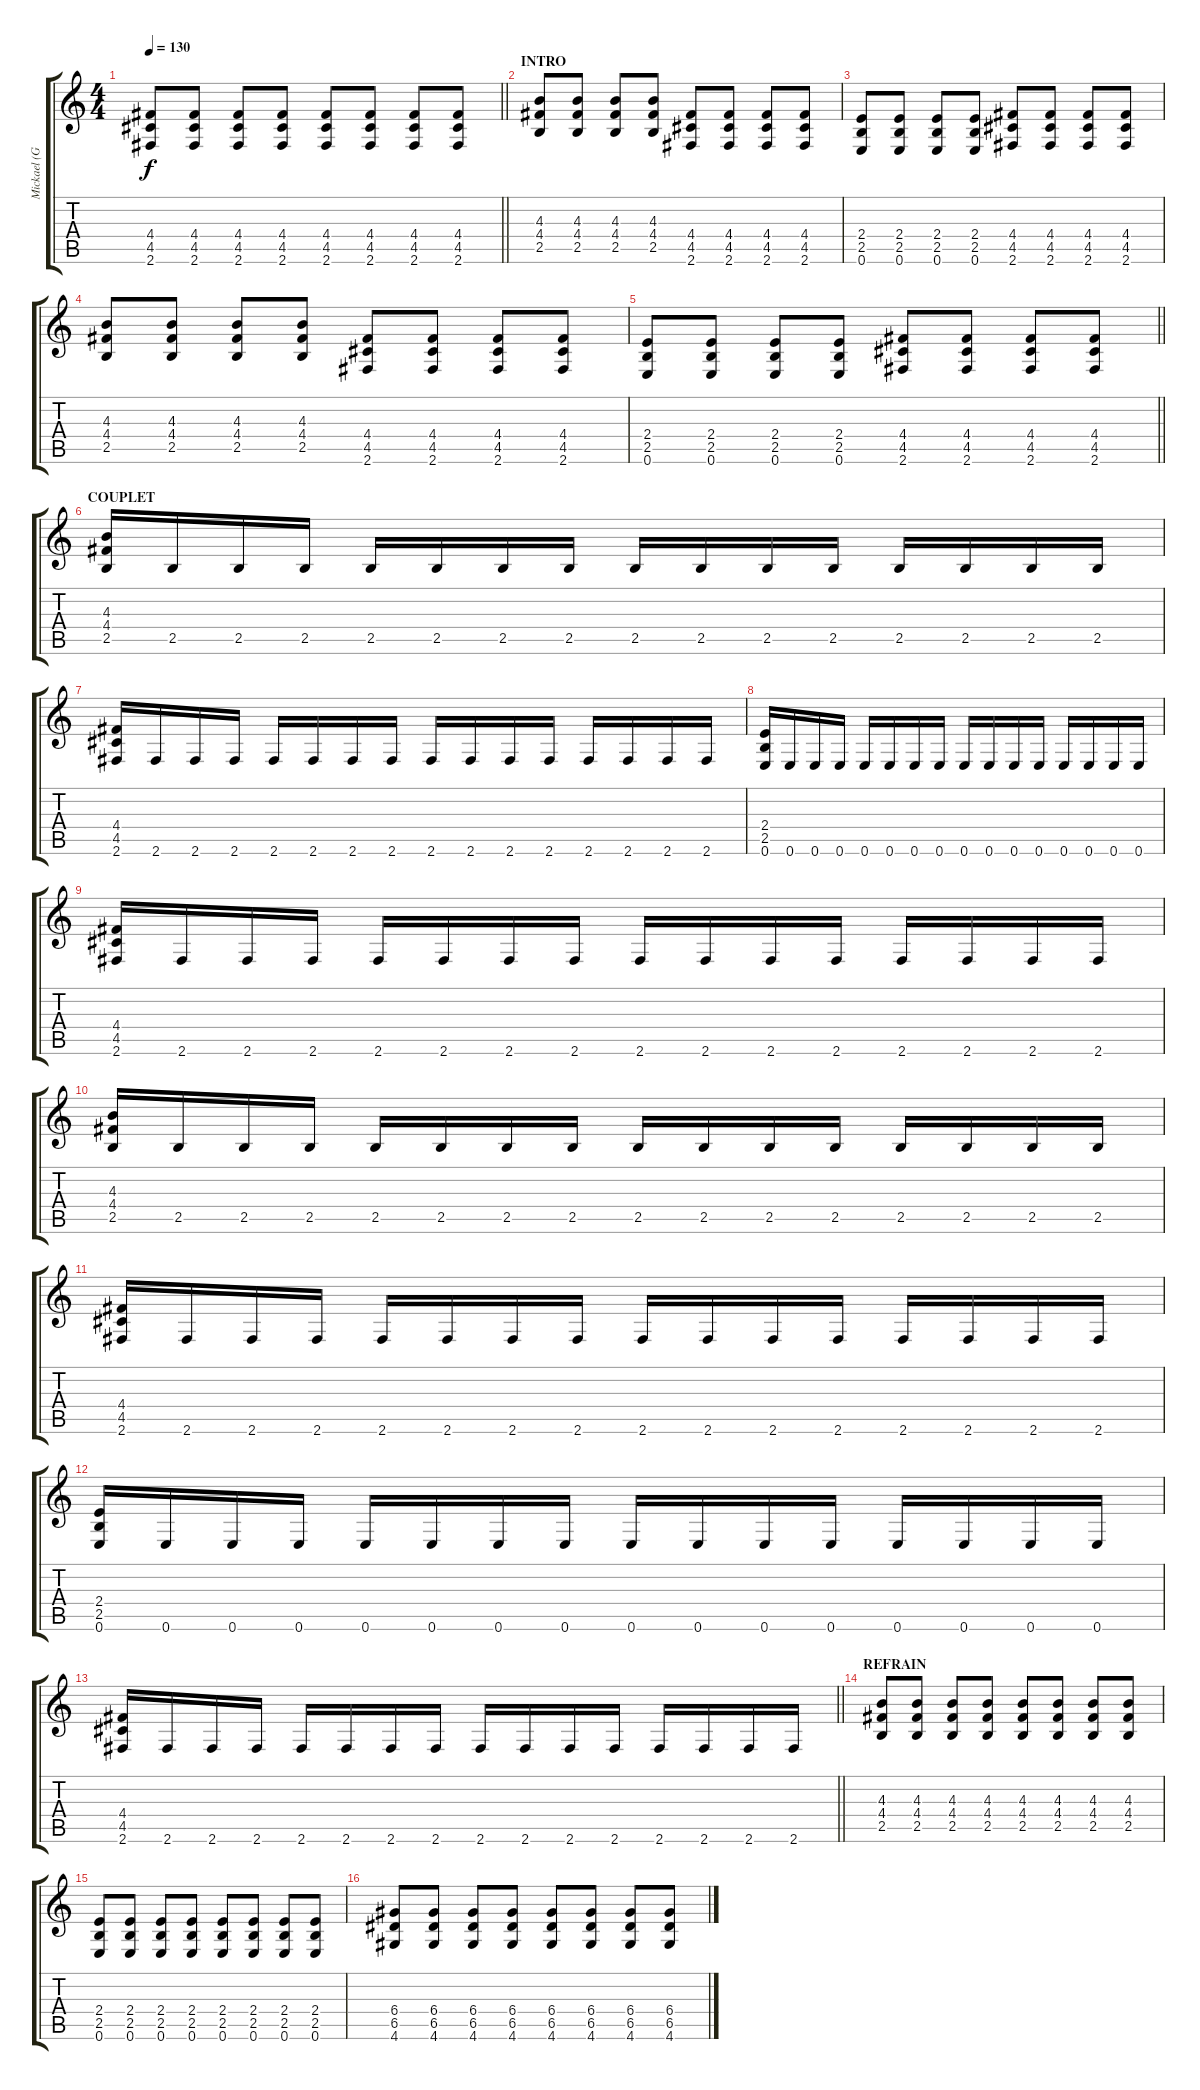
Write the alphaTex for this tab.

\track ("Mickael (Guitar_02)" "Mickael (G") {instrument overdrivenguitar}
\staff {score tabs}
\tuning (E4 B3 G3 D3 A2 E2) {hide}
\ts (4 4)
\tempo 130
\clef g2
\barLineRight lightlight
\ks c
(4.4 4.5 2.6).8{dy f} (4.4 4.5 2.6).8 (4.4 4.5 2.6).8 (4.4 4.5 2.6).8 (4.4 4.5 2.6).8 (4.4 4.5 2.6).8 (4.4 4.5 2.6).8 (4.4 4.5 2.6).8 |
\section ("" "INTRO")
(4.3 4.4 2.5).8 (4.3 4.4 2.5).8 (4.3 4.4 2.5).8 (4.3 4.4 2.5).8 (4.4 4.5 2.6).8 (4.4 4.5 2.6).8 (4.4 4.5 2.6).8 (4.4 4.5 2.6).8 |
(2.4 2.5 0.6).8 (2.4 2.5 0.6).8 (2.4 2.5 0.6).8 (2.4 2.5 0.6).8 (4.4 4.5 2.6).8 (4.4 4.5 2.6).8 (4.4 4.5 2.6).8 (4.4 4.5 2.6).8 |
(4.3 4.4 2.5).8 (4.3 4.4 2.5).8 (4.3 4.4 2.5).8 (4.3 4.4 2.5).8 (4.4 4.5 2.6).8 (4.4 4.5 2.6).8 (4.4 4.5 2.6).8 (4.4 4.5 2.6).8 |
\barLineRight lightlight
(2.4 2.5 0.6).8 (2.4 2.5 0.6).8 (2.4 2.5 0.6).8 (2.4 2.5 0.6).8 (4.4 4.5 2.6).8 (4.4 4.5 2.6).8 (4.4 4.5 2.6).8 (4.4 4.5 2.6).8 |
\section ("" "COUPLET")
(4.3 4.4 2.5).16 2.5.16 2.5.16 2.5.16 2.5.16 2.5.16 2.5.16 2.5.16 2.5.16 2.5.16 2.5.16 2.5.16 2.5.16 2.5.16 2.5.16 2.5.16 |
(4.4 4.5 2.6).16 2.6.16 2.6.16 2.6.16 2.6.16 2.6.16 2.6.16 2.6.16 2.6.16 2.6.16 2.6.16 2.6.16 2.6.16 2.6.16 2.6.16 2.6.16 |
(2.4 2.5 0.6).16 0.6.16 0.6.16 0.6.16 0.6.16 0.6.16 0.6.16 0.6.16 0.6.16 0.6.16 0.6.16 0.6.16 0.6.16 0.6.16 0.6.16 0.6.16 |
(4.4 4.5 2.6).16 2.6.16 2.6.16 2.6.16 2.6.16 2.6.16 2.6.16 2.6.16 2.6.16 2.6.16 2.6.16 2.6.16 2.6.16 2.6.16 2.6.16 2.6.16 |
(4.3 4.4 2.5).16 2.5.16 2.5.16 2.5.16 2.5.16 2.5.16 2.5.16 2.5.16 2.5.16 2.5.16 2.5.16 2.5.16 2.5.16 2.5.16 2.5.16 2.5.16 |
(4.4 4.5 2.6).16 2.6.16 2.6.16 2.6.16 2.6.16 2.6.16 2.6.16 2.6.16 2.6.16 2.6.16 2.6.16 2.6.16 2.6.16 2.6.16 2.6.16 2.6.16 |
(2.4 2.5 0.6).16 0.6.16 0.6.16 0.6.16 0.6.16 0.6.16 0.6.16 0.6.16 0.6.16 0.6.16 0.6.16 0.6.16 0.6.16 0.6.16 0.6.16 0.6.16 |
\barLineRight lightlight
(4.4 4.5 2.6).16 2.6.16 2.6.16 2.6.16 2.6.16 2.6.16 2.6.16 2.6.16 2.6.16 2.6.16 2.6.16 2.6.16 2.6.16 2.6.16 2.6.16 2.6.16 |
\section ("" "REFRAIN")
(4.3 4.4 2.5).8 (4.3 4.4 2.5).8 (4.3 4.4 2.5).8 (4.3 4.4 2.5).8 (4.3 4.4 2.5).8 (4.3 4.4 2.5).8 (4.3 4.4 2.5).8 (4.3 4.4 2.5).8 |
(2.4 2.5 0.6).8 (2.4 2.5 0.6).8 (2.4 2.5 0.6).8 (2.4 2.5 0.6).8 (2.4 2.5 0.6).8 (2.4 2.5 0.6).8 (2.4 2.5 0.6).8 (2.4 2.5 0.6).8 |
(6.4 6.5 4.6).8 (6.4 6.5 4.6).8 (6.4 6.5 4.6).8 (6.4 6.5 4.6).8 (6.4 6.5 4.6).8 (6.4 6.5 4.6).8 (6.4 6.5 4.6).8 (6.4 6.5 4.6).8
